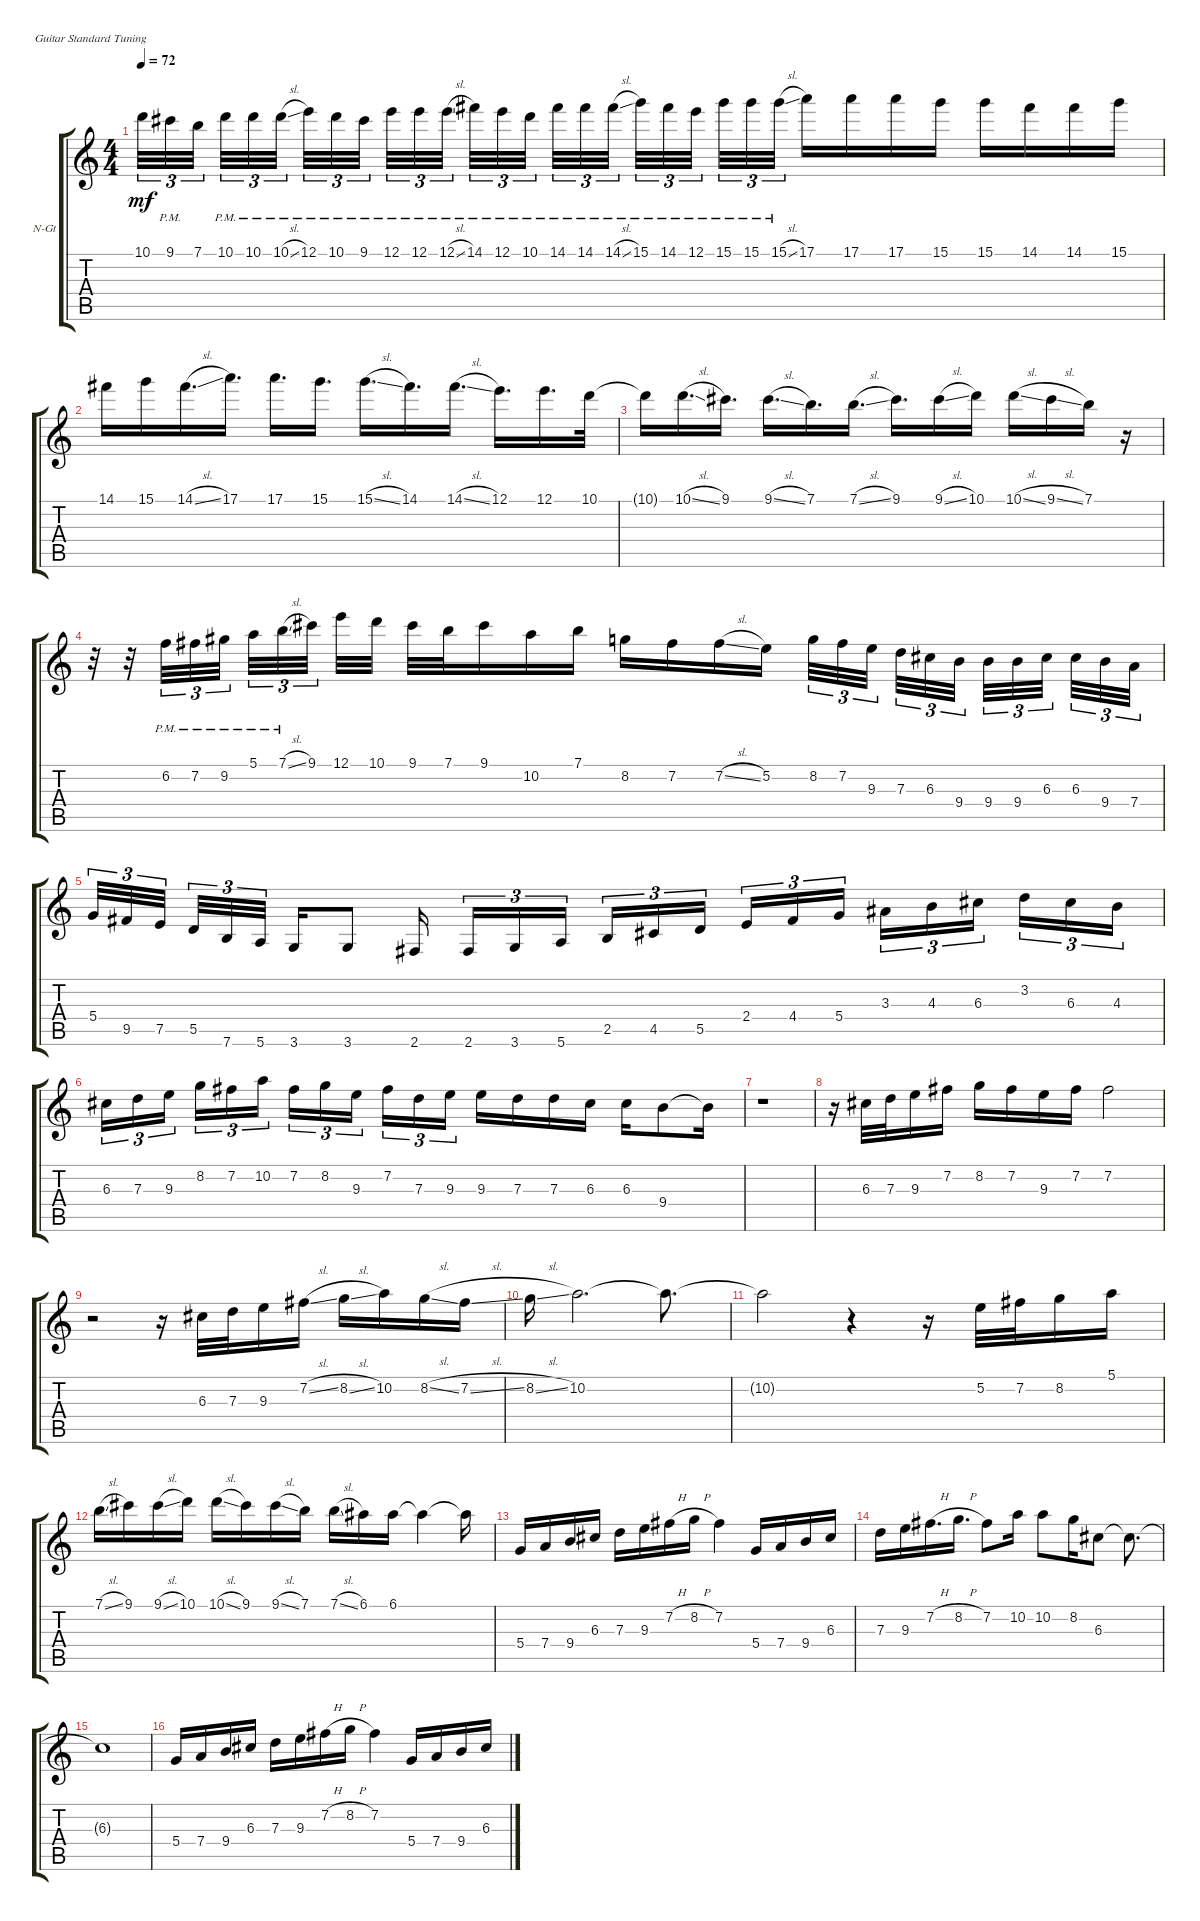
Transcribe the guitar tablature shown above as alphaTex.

\defaultSystemsLayout 4
\bracketExtendMode groupsimilarinstruments
\firstSystemTrackNameOrientation horizontal
\otherSystemsTrackNameOrientation horizontal
\track ("Nylon Guitar" "N-Gt") {instrument acousticguitarnylon}
\staff {score tabs}
\tuning (E4 B3 G3 D3 A2 E2)
\ts (4 4)
\tempo 72
\clef g2
\ks c
10.1.32{tu (3 2) dy mf} 9.1{pm}.32{tu (3 2)} 7.1.32{tu (3 2)} 10.1{pm}.32{tu (3 2)} 10.1{pm}.32{tu (3 2)} 10.1{sl pm}.32{tu (3 2)} 12.1{pm}.32{tu (3 2)} 10.1{pm}.32{tu (3 2)} 9.1{pm}.32{tu (3 2)} 12.1{pm}.32{tu (3 2)} 12.1{pm}.32{tu (3 2)} 12.1{sl pm}.32{tu (3 2)} 14.1{pm}.32{tu (3 2)} 12.1{pm}.32{tu (3 2)} 10.1{pm}.32{tu (3 2)} 14.1{pm}.32{tu (3 2)} 14.1{pm}.32{tu (3 2)} 14.1{sl pm}.32{tu (3 2)} 15.1{pm}.32{tu (3 2)} 14.1{pm}.32{tu (3 2)} 12.1{pm}.32{tu (3 2)} 15.1{pm}.32{tu (3 2)} 15.1{pm}.32{tu (3 2)} 15.1{sl pm}.32{tu (3 2)} 17.1.16 17.1.16 17.1.16 15.1.16 15.1.16 14.1.16 14.1.16 15.1.16 |
14.1.16 15.1.16 14.1{sl}.16{d} 17.1.16{d} 17.1.16{d} 15.1.16{d} 15.1{sl}.16{d} 14.1.16{d} 14.1{sl}.16{d} 12.1.16{d} 12.1.16{d} 10.1.32 |
10.1{t}.16 10.1{sl}.16{d} 9.1.16{d} 9.1{sl}.16{d} 7.1.16{d} 7.1{sl}.16{d} 9.1.16{d} 9.1{sl}.16 10.1.16 10.1{sl}.16 9.1{sl}.16 7.1.16 r.16 |
r.32 r.32 6.2{pm}.32{tu (3 2)} 7.2{pm}.32{tu (3 2)} 9.2{pm}.32{tu (3 2)} 5.1{pm}.32{tu (3 2)} 7.1{sl pm}.32{tu (3 2)} 9.1.32{tu (3 2)} 12.1.32 10.1.32 9.1.32 7.1.32 9.1.16 10.2.16 7.1.16 8.2.16 7.2.16 7.2{sl}.16 5.2.16 8.2.32{tu (3 2)} 7.2.32{tu (3 2)} 9.3.32{tu (3 2)} 7.3.32{tu (3 2)} 6.3.32{tu (3 2)} 9.4.32{tu (3 2)} 9.4.32{tu (3 2)} 9.4.32{tu (3 2)} 6.3.32{tu (3 2)} 6.3.32{tu (3 2)} 9.4.32{tu (3 2)} 7.4.32{tu (3 2)} |
5.4.32{tu (3 2)} 9.5.32{tu (3 2)} 7.5.32{tu (3 2)} 5.5.32{tu (3 2)} 7.6.32{tu (3 2)} 5.6.32{tu (3 2)} 3.6.16 3.6.8 2.6.16 2.6.16{tu (3 2)} 3.6.16{tu (3 2)} 5.6.16{tu (3 2)} 2.5.16{tu (3 2)} 4.5.16{tu (3 2)} 5.5.16{tu (3 2)} 2.4.16{tu (3 2)} 4.4.16{tu (3 2)} 5.4.16{tu (3 2)} 3.3.16{tu (3 2)} 4.3.16{tu (3 2)} 6.3.16{tu (3 2)} 3.2.16{tu (3 2)} 6.3.16{tu (3 2)} 4.3.16{tu (3 2)} |
6.3.16{tu (3 2)} 7.3.16{tu (3 2)} 9.3.16{tu (3 2)} 8.2.16{tu (3 2)} 7.2.16{tu (3 2)} 10.2.16{tu (3 2)} 7.2.16{tu (3 2)} 8.2.16{tu (3 2)} 9.3.16{tu (3 2)} 7.2.16{tu (3 2)} 7.3.16{tu (3 2)} 9.3.16{tu (3 2)} 9.3.16 7.3.16 7.3.16 6.3.16 6.3.16 9.4.8 9.4{t}.16 |
r.1 |
r.16 6.3.32 7.3.32 9.3.16 7.2.16 8.2.16 7.2.16 9.3.16 7.2.16 7.2.2 |
r.2 r.16 6.3.32 7.3.32 9.3.16 7.2{sl}.16 8.2{sl}.16 10.2.16 8.2{sl}.16 7.2{sl}.16 |
8.2{sl}.16 10.2.2{d} 10.2{t}.8{d} |
10.2{t}.2 r.4 r.16 5.2.32 7.2.32 8.2.16 5.1.16 |
7.1{sl}.16 9.1.16 9.1{sl}.16 10.1.16 10.1{sl}.16 9.1.16 9.1{sl}.16 7.1.16 7.1{sl}.16 6.1.16 6.1.16 6.1{t}.4 6.1{t}.16 |
5.4.16 7.4.16 9.4.16 6.3.16 7.3.16 9.3.16 7.2{h}.16 8.2{h}.16 7.2.4 5.4.16 7.4.16 9.4.16 6.3.16 |
7.3.16 9.3.16 7.2{h}.16{d} 8.2{h}.16{d} 7.2.8 10.2.16 10.2.8 8.2.16 6.3.8 6.3{t}.8{d} |
6.3{t}.1 |
5.4.16 7.4.16 9.4.16 6.3.16 7.3.16 9.3.16 7.2{h}.16 8.2{h}.16 7.2.4 5.4.16 7.4.16 9.4.16 6.3.16
